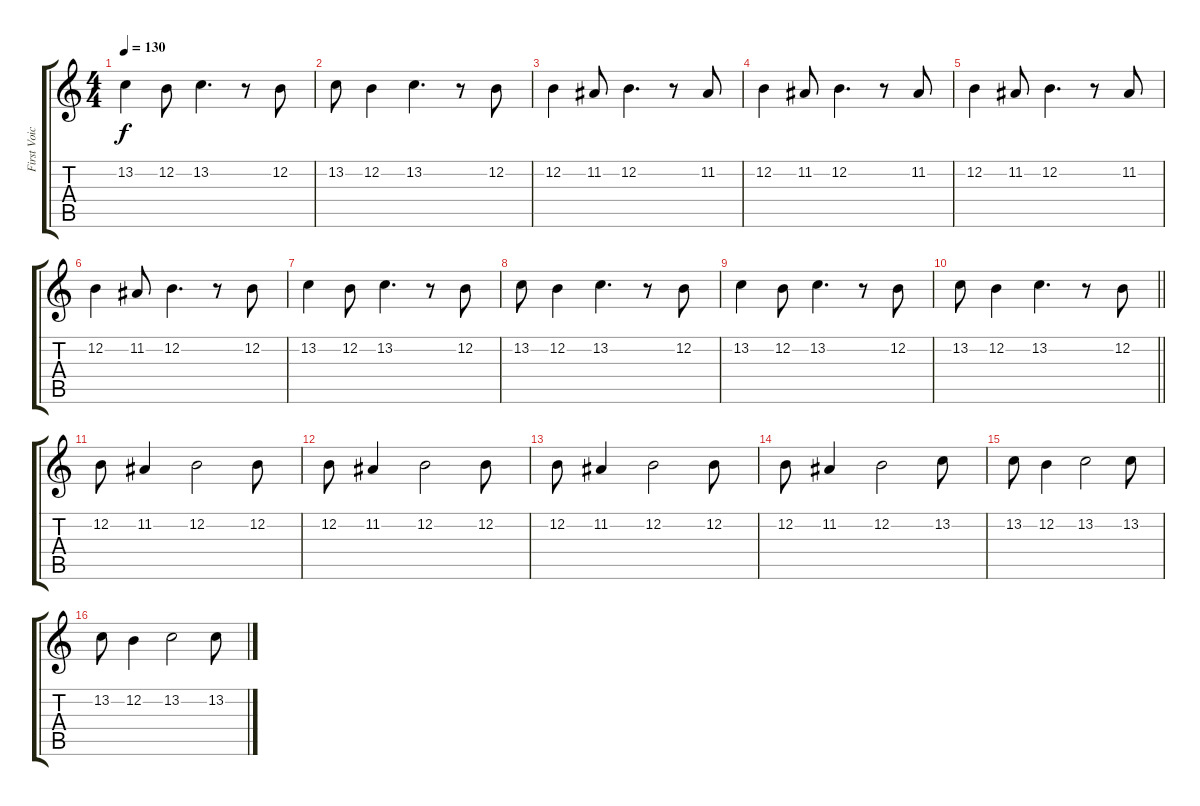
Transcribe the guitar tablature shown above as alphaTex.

\track ("First Voice (female)" "First Voic") {instrument choiraahs}
\staff {score tabs}
\tuning (E4 B3 G3 D3 A2 E2) {hide}
\ts (4 4)
\tempo 130
\clef g2
\ks c
13.2.4{dy f} 12.2.8 13.2.4{d} r.8 12.2.8 |
13.2.8 12.2.4 13.2.4{d} r.8 12.2.8 |
12.2.4 11.2.8 12.2.4{d} r.8 11.2.8 |
12.2.4 11.2.8 12.2.4{d} r.8 11.2.8 |
12.2.4 11.2.8 12.2.4{d} r.8 11.2.8 |
12.2.4 11.2.8 12.2.4{d} r.8 12.2.8 |
13.2.4 12.2.8 13.2.4{d} r.8 12.2.8 |
13.2.8 12.2.4 13.2.4{d} r.8 12.2.8 |
13.2.4 12.2.8 13.2.4{d} r.8 12.2.8 |
\barLineRight lightlight
13.2.8 12.2.4 13.2.4{d} r.8 12.2.8 |
12.2.8 11.2.4 12.2.2 12.2.8 |
12.2.8 11.2.4 12.2.2 12.2.8 |
12.2.8 11.2.4 12.2.2 12.2.8 |
12.2.8 11.2.4 12.2.2 13.2.8 |
13.2.8 12.2.4 13.2.2 13.2.8 |
13.2.8 12.2.4 13.2.2 13.2.8
